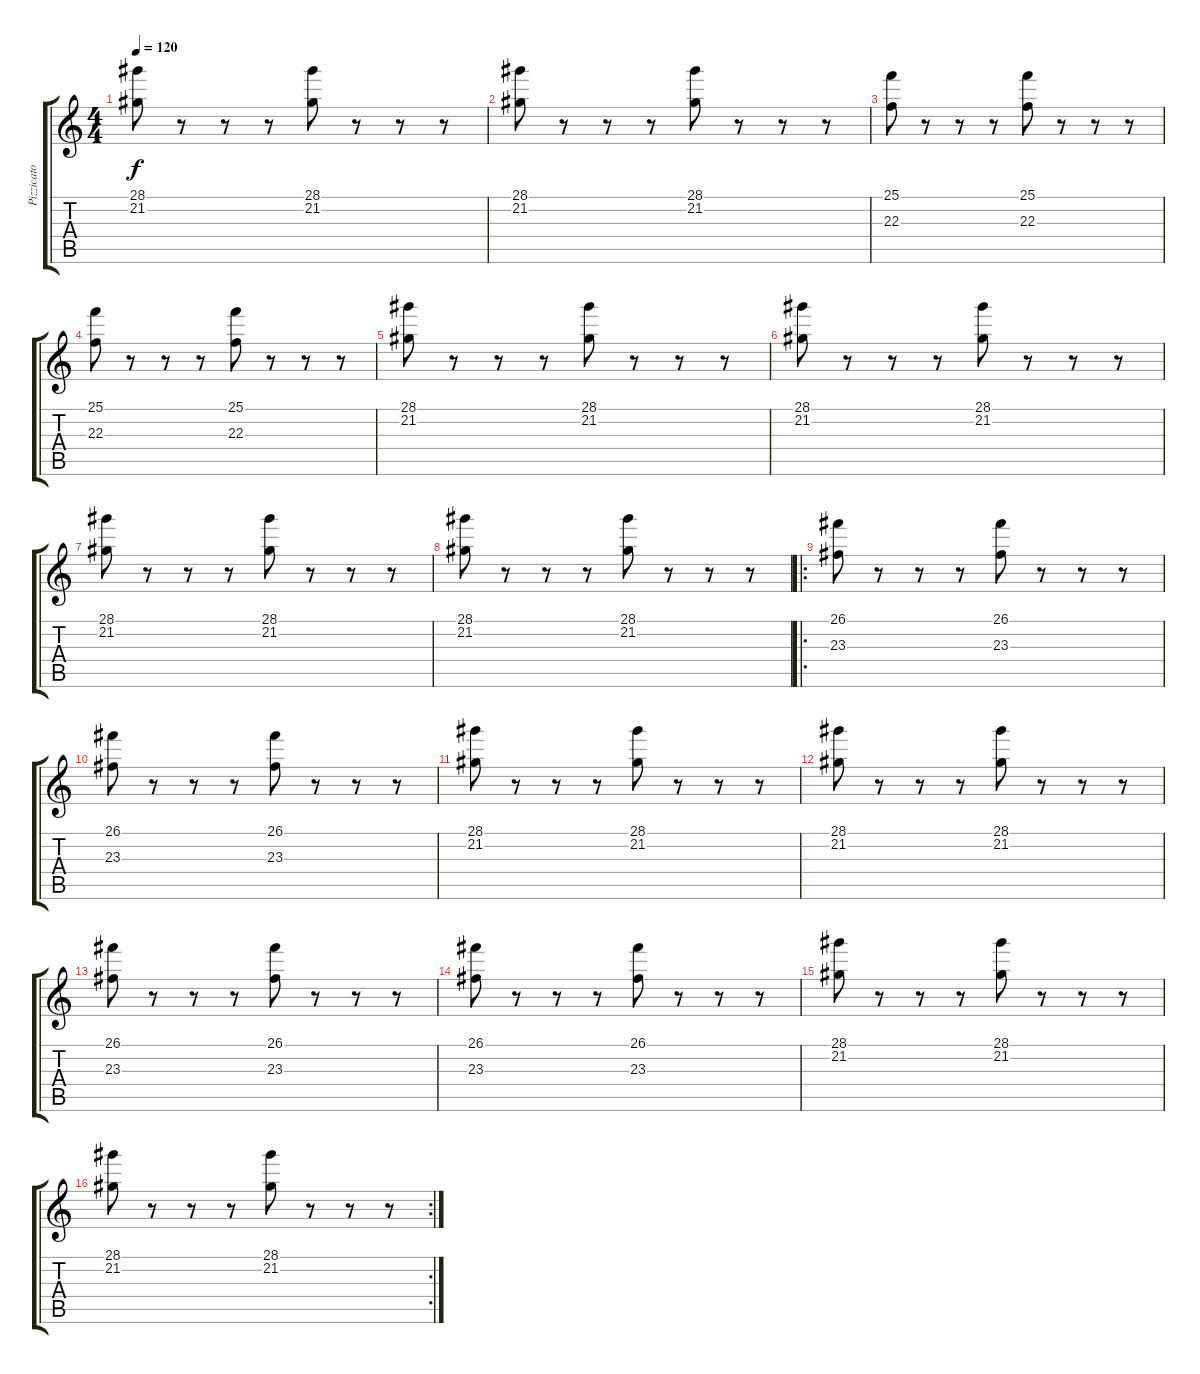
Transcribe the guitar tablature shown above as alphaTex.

\track ("Pizzicato" "Pizzicato") {instrument vibraphone}
\staff {score tabs}
\tuning (E4 B3 G3 D3 A2 E2) {hide}
\ts (4 4)
\tempo 120
\clef g2
\ks c
(28.1 21.2).8{dy f} r.8 r.8 r.8 (28.1 21.2).8 r.8 r.8 r.8 |
(28.1 21.2).8 r.8 r.8 r.8 (28.1 21.2).8 r.8 r.8 r.8 |
(25.1 22.3).8 r.8 r.8 r.8 (25.1 22.3).8 r.8 r.8 r.8 |
(25.1 22.3).8 r.8 r.8 r.8 (25.1 22.3).8 r.8 r.8 r.8 |
(28.1 21.2).8 r.8 r.8 r.8 (28.1 21.2).8 r.8 r.8 r.8 |
(28.1 21.2).8 r.8 r.8 r.8 (28.1 21.2).8 r.8 r.8 r.8 |
(28.1 21.2).8 r.8 r.8 r.8 (28.1 21.2).8 r.8 r.8 r.8 |
(28.1 21.2).8 r.8 r.8 r.8 (28.1 21.2).8 r.8 r.8 r.8 |
\ro
(26.1 23.3).8 r.8 r.8 r.8 (26.1 23.3).8 r.8 r.8 r.8 |
(26.1 23.3).8 r.8 r.8 r.8 (26.1 23.3).8 r.8 r.8 r.8 |
(28.1 21.2).8 r.8 r.8 r.8 (28.1 21.2).8 r.8 r.8 r.8 |
(28.1 21.2).8 r.8 r.8 r.8 (28.1 21.2).8 r.8 r.8 r.8 |
(26.1 23.3).8 r.8 r.8 r.8 (26.1 23.3).8 r.8 r.8 r.8 |
(26.1 23.3).8 r.8 r.8 r.8 (26.1 23.3).8 r.8 r.8 r.8 |
(28.1 21.2).8 r.8 r.8 r.8 (28.1 21.2).8 r.8 r.8 r.8 |
\rc 2
(28.1 21.2).8 r.8 r.8 r.8 (28.1 21.2).8 r.8 r.8 r.8
